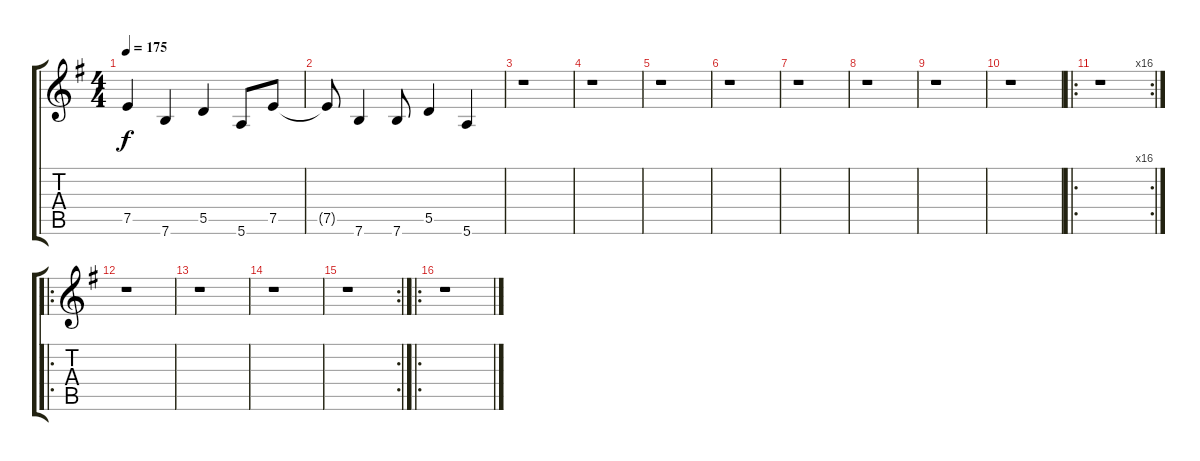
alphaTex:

\track "" {instrument electricguitarclean}
\staff {score tabs}
\tuning (E4 B3 G3 D3 A2 E2) {hide}
\ts (4 4)
\tempo 175
\clef g2
\ks g
7.5.4{dy f} 7.6.4 5.5.4 5.6.8 7.5.8 |
7.5{t}.8 7.6.4 7.6.8 5.5.4 5.6.4 |
r.1 |
r.1 |
r.1 |
r.1 |
r.1 |
r.1 |
r.1 |
r.1 |
\ro
\rc 16
r.1 |
\ro
r.1 |
r.1 |
r.1 |
\rc 2
r.1 |
\ro
r.1
